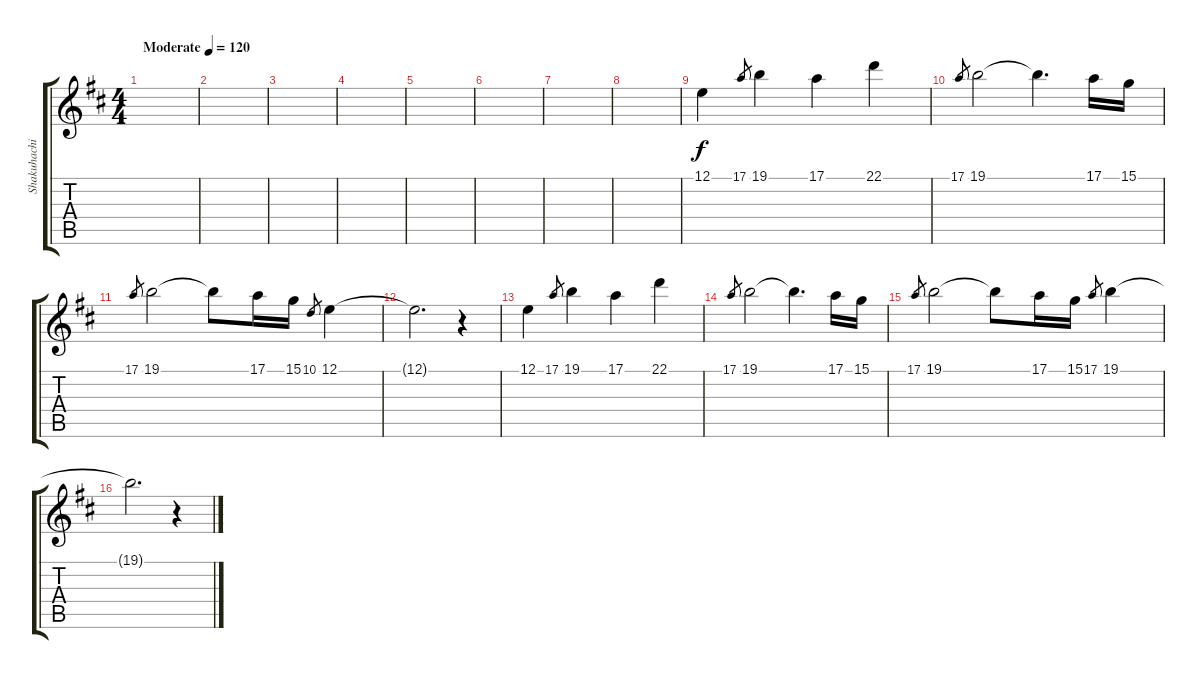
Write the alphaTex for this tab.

\track ("Shakuhachi" "Shakuhachi") {instrument shakuhachi}
\staff {score tabs}
\tuning (E4 B3 G3 D3 A2 E2) {hide}
\ts (4 4)
\tempo (120 "Moderate")
\clef g2
\ks d
|
|
|
|
|
|
|
|
12.1.4 17.1.8{gr} 19.1.4 17.1.4 22.1.4 |
17.1.8{gr} 19.1.2 19.1{t}.4{d} 17.1.16 15.1.16 |
17.1.8{gr} 19.1.2 19.1{t}.8 17.1.16 15.1.16 10.1.8{gr} 12.1.4 |
12.1{t}.2{d} r.4 |
12.1.4 17.1.8{gr} 19.1.4 17.1.4 22.1.4 |
17.1.8{gr} 19.1.2 19.1{t}.4{d} 17.1.16 15.1.16 |
17.1.8{gr} 19.1.2 19.1{t}.8 17.1.16 15.1.16 17.1.8{gr} 19.1.4 |
19.1{t}.2{d} r.4
